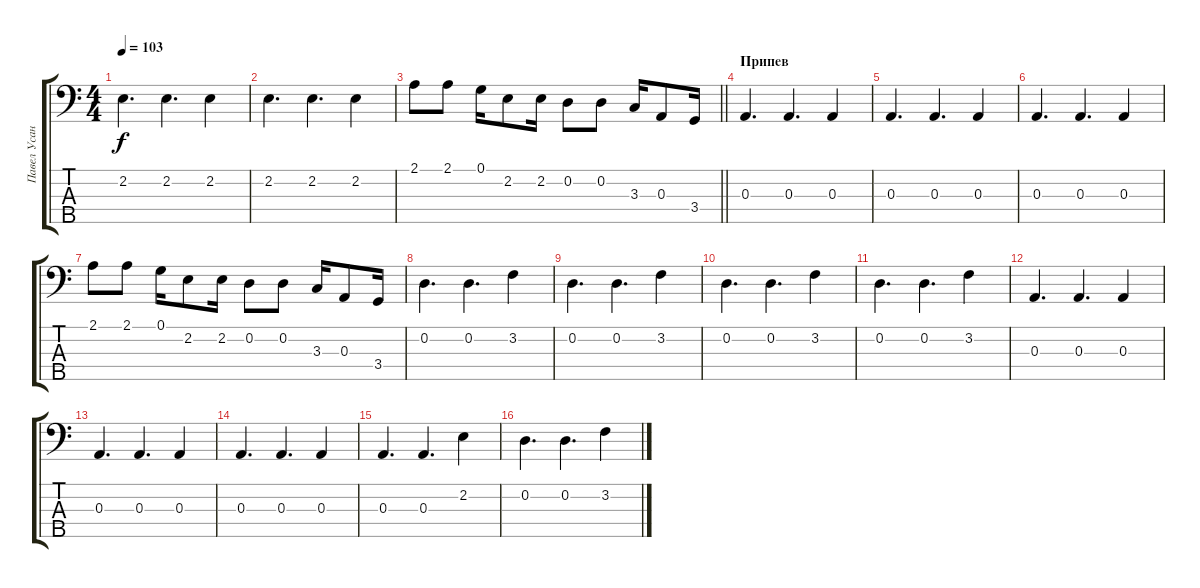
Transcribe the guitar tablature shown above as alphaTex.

\track ("Павел Усанов (бас-гитара)" "Павел Усан") {instrument electricbassfinger}
\staff {score tabs}
\tuning (G2 D2 A1 E1 B0) {hide}
\ts (4 4)
\tempo 103
\clef f4
\ks c
2.2.4{d dy f} 2.2.4{d} 2.2.4 |
2.2.4{d} 2.2.4{d} 2.2.4 |
\barLineRight lightlight
2.1.8 2.1.8 0.1.16 2.2.8 2.2.16 0.2.8 0.2.8 3.3.16 0.3.8 3.4.16 |
\section ("" "Припев")
0.3.4{d} 0.3.4{d} 0.3.4 |
0.3.4{d} 0.3.4{d} 0.3.4 |
0.3.4{d} 0.3.4{d} 0.3.4 |
2.1.8 2.1.8 0.1.16 2.2.8 2.2.16 0.2.8 0.2.8 3.3.16 0.3.8 3.4.16 |
0.2.4{d} 0.2.4{d} 3.2.4 |
0.2.4{d} 0.2.4{d} 3.2.4 |
0.2.4{d} 0.2.4{d} 3.2.4 |
0.2.4{d} 0.2.4{d} 3.2.4 |
0.3.4{d} 0.3.4{d} 0.3.4 |
0.3.4{d} 0.3.4{d} 0.3.4 |
0.3.4{d} 0.3.4{d} 0.3.4 |
0.3.4{d} 0.3.4{d} 2.2.4 |
0.2.4{d} 0.2.4{d} 3.2.4
